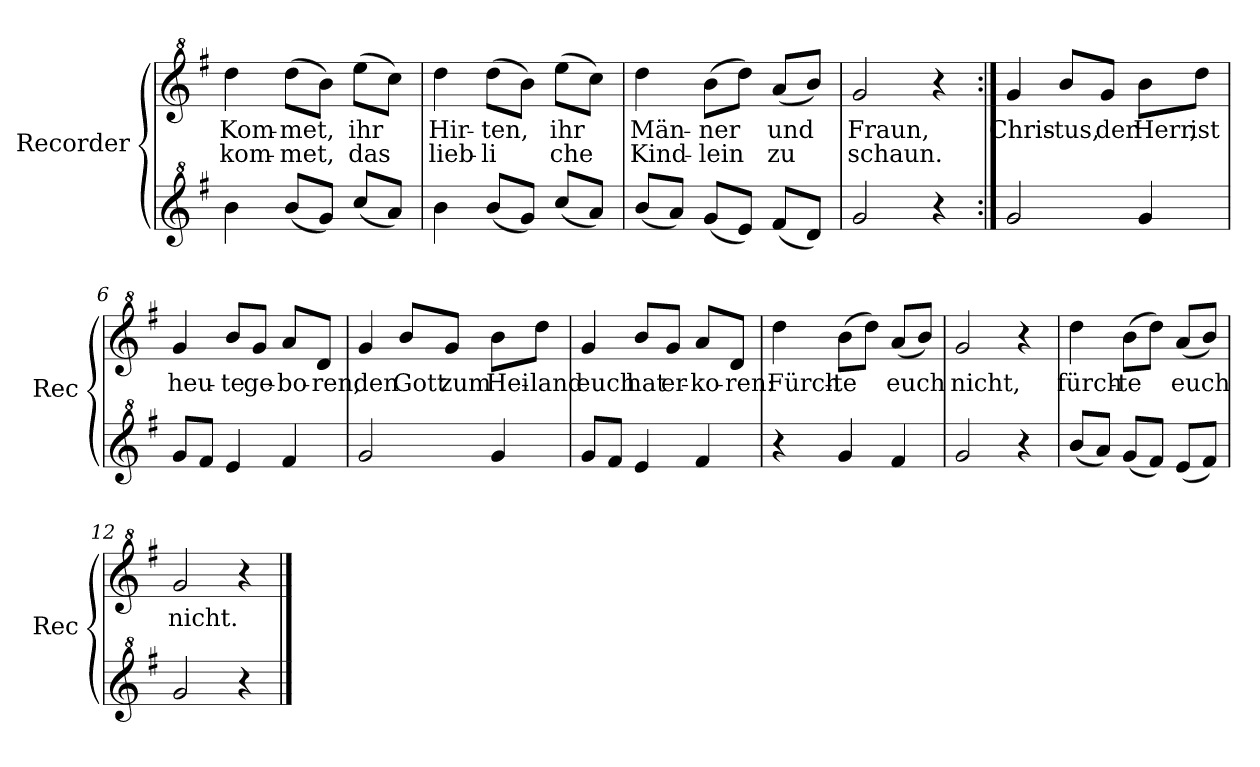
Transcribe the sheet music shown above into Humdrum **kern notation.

**kern	**kern	**text	**text
*part2	*part1	*part1	*part1
*staff2	*staff1	*staff1	*staff1
*I"Recorder	*	*	*
*I'Rec	*	*	*
*clefG^2	*clefG^2	*	*
*k[f#]	*k[f#]	*	*
*G:	*G:	*	*
=1	=1	=1	=1
4bb\	4ddd\	Kom-	kom-
(8bb/L	(8ddd\L	-met,	-met,
8gg/J)	8bb\J)	.	.
(8ccc/L	(8eee\L	ihr	das
8aa/J)	8ccc\J)	.	.
=2	=2	=2	=2
4bb\	4ddd\	Hir-	lieb-
(8bb/L	(8ddd\L	-ten,	-li
8gg/J)	8bb\J)	.	.
(8ccc/L	(8eee\L	ihr	che
8aa/J)	8ccc\J)	.	.
=3	=3	=3	=3
(8bb/L	4ddd\	Män-	Kind-
8aa/J)	.	.	.
(8gg/L	(8bb\L	-ner	-lein
8ee/J)	8ddd\J)	.	.
(8ff#/L	(8aa/L	und	zu
8dd/J)	8bb/J)	.	.
=4	=4	=4	=4
2gg/	2gg/	Fraun,	schaun.
4r	4r	.	.
!!LO:LB:g=z
=5:|!	=5:|!	=5:|!	=5:|!
2gg/	4gg/	Chris-	.
.	8bb/L	-tus,	.
.	8gg/J	der	.
4gg/	8bb\L	Herr,	.
.	8ddd\J	ist	.
=6	=6	=6	=6
8gg/L	4gg/	heu-	.
8ff#/J	.	.	.
4ee/	8bb/L	-te	.
.	8gg/J	ge-	.
4ff#/	8aa/L	-bo-	.
.	8dd/J	-ren,	.
=7	=7	=7	=7
2gg/	4gg/	den	.
.	8bb/L	Gott	.
.	8gg/J	zum	.
4gg/	8bb\L	Hei-	.
.	8ddd\J	-land	.
=8	=8	=8	=8
8gg/L	4gg/	euch	.
8ff#/J	.	.	.
4ee/	8bb/L	hat	.
.	8gg/J	er-	.
4ff#/	8aa/L	-ko-	.
.	8dd/J	-ren:	.
!!LO:LB:g=z
=9	=9	=9	=9
4r	4ddd\	Fürch-	.
4gg/	(8bb\L	-te	.
.	8ddd\J)	.	.
4ff#/	(8aa/L	euch	.
.	8bb/J)	.	.
=10	=10	=10	=10
2gg/	2gg/	nicht,	.
4r	4r	.	.
=11	=11	=11	=11
(8bb/L	4ddd\	fürch-	.
8aa/J)	.	.	.
(8gg/L	(8bb\L	-te	.
8ff#/J)	8ddd\J)	.	.
(8ee/L	(8aa/L	euch	.
8ff#/J)	8bb/J)	.	.
=12	=12	=12	=12
2gg/	2gg/	nicht.	.
4r	4r	.	.
==	==	==	==
*-	*-	*-	*-
